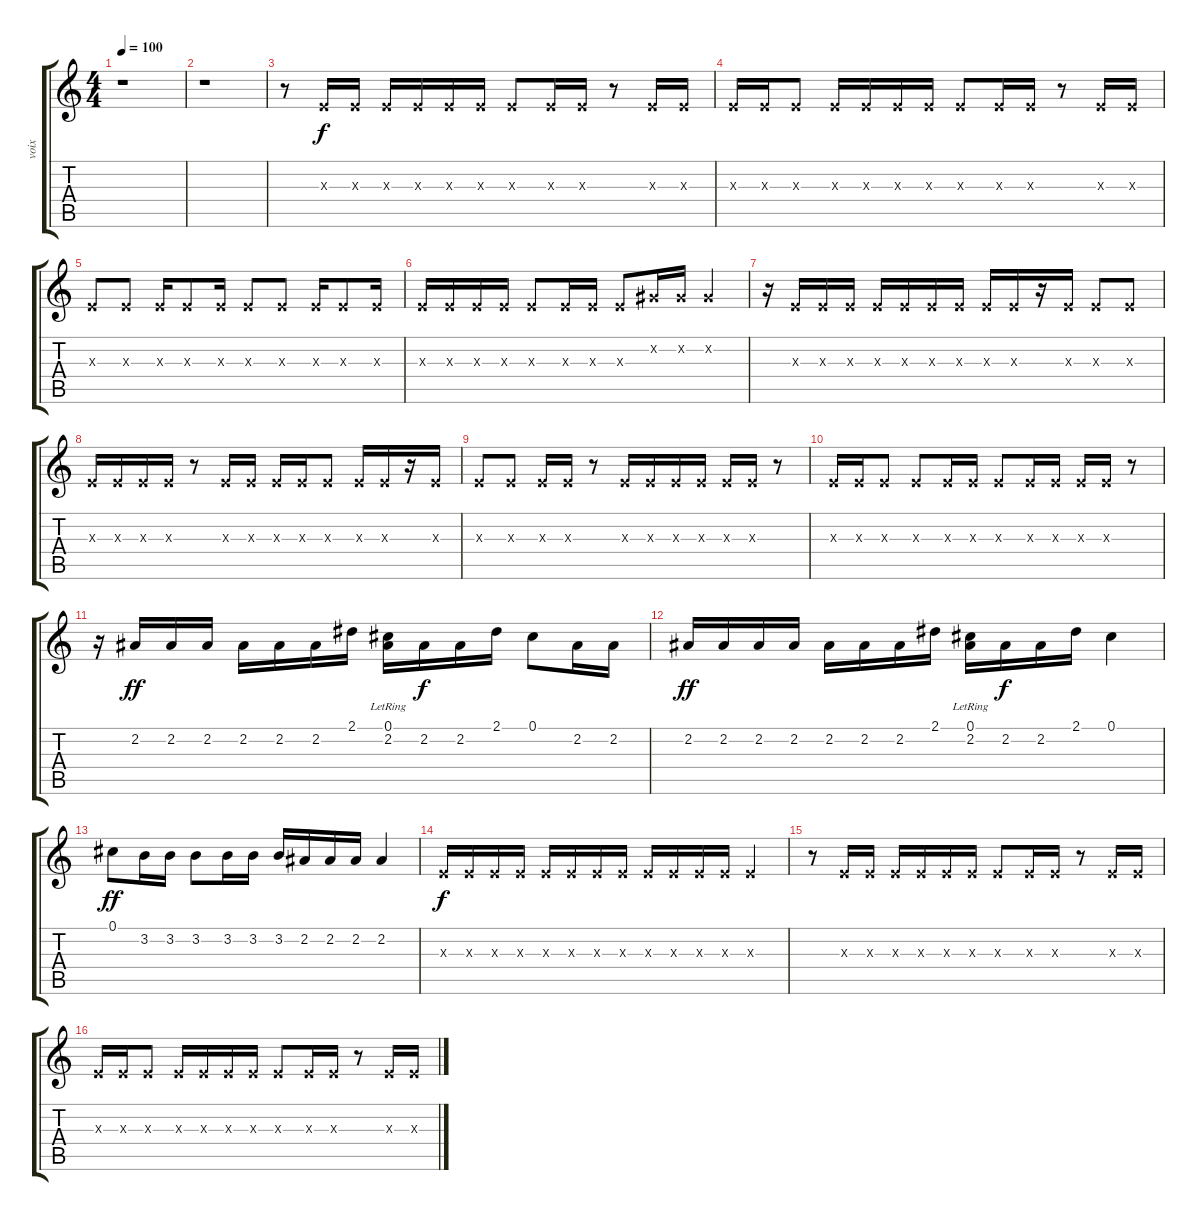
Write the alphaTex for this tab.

\track ("voix" "voix") {instrument guitarharmonics}
\staff {score tabs}
\tuning (Db4 Ab3 E3 B2 Gb2 Db2) {hide}
\ts (4 4)
\tempo 100
\clef g2
\ks c
r.1{dy f} |
r.1 |
r.8 0.3{x}.16 0.3{x}.16 0.3{x}.16 0.3{x}.16 0.3{x}.16 0.3{x}.16 0.3{x}.8 0.3{x}.16 0.3{x}.16 r.8 0.3{x}.16 0.3{x}.16 |
0.3{x}.16 0.3{x}.16 0.3{x}.8 0.3{x}.16 0.3{x}.16 0.3{x}.16 0.3{x}.16 0.3{x}.8 0.3{x}.16 0.3{x}.16 r.8 0.3{x}.16 0.3{x}.16 |
0.3{x}.8 0.3{x}.8 0.3{x}.16 0.3{x}.8 0.3{x}.16 0.3{x}.8 0.3{x}.8 0.3{x}.16 0.3{x}.8 0.3{x}.16 |
0.3{x}.16 0.3{x}.16 0.3{x}.16 0.3{x}.16 0.3{x}.8 0.3{x}.16 0.3{x}.16 0.3{x}.8 0.2{x}.16 0.2{x}.16 0.2{x}.4 |
r.16 0.3{x}.16 0.3{x}.16 0.3{x}.16 0.3{x}.16 0.3{x}.16 0.3{x}.16 0.3{x}.16 0.3{x}.16 0.3{x}.16 r.16 0.3{x}.16 0.3{x}.8 0.3{x}.8 |
0.3{x}.16 0.3{x}.16 0.3{x}.16 0.3{x}.16 r.8 0.3{x}.16 0.3{x}.16 0.3{x}.16 0.3{x}.16 0.3{x}.8 0.3{x}.16 0.3{x}.16 r.16 0.3{x}.16 |
0.3{x}.8 0.3{x}.8 0.3{x}.16 0.3{x}.16 r.8 0.3{x}.16 0.3{x}.16 0.3{x}.16 0.3{x}.16 0.3{x}.16 0.3{x}.16 r.8 |
0.3{x}.16 0.3{x}.16 0.3{x}.8 0.3{x}.8 0.3{x}.16 0.3{x}.16 0.3{x}.8 0.3{x}.16 0.3{x}.16 0.3{x}.16 0.3{x}.16 r.8 |
r.16{instrument violin} 2.2.16{dy ff} 2.2.16 2.2.16 2.2.16 2.2.16 2.2.16 2.1.16 (0.1{lr} 2.2).16 2.2.16{dy f} 2.2.16 2.1.16 0.1.8 2.2.16 2.2.16 |
2.2.16{dy ff instrument violin} 2.2.16 2.2.16 2.2.16 2.2.16 2.2.16 2.2.16 2.1.16 (0.1{lr} 2.2).16 2.2.16{dy f} 2.2.16 2.1.16 0.1.4 |
0.1.8{dy ff instrument violin} 3.2.16 3.2.16 3.2.8 3.2.16 3.2.16 3.2.16 2.2.16 2.2.16 2.2.16 2.2.4 |
0.3{x}.16{dy f instrument guitarharmonics} 0.3{x}.16 0.3{x}.16 0.3{x}.16 0.3{x}.16 0.3{x}.16 0.3{x}.16 0.3{x}.16 0.3{x}.16 0.3{x}.16 0.3{x}.16 0.3{x}.16 0.3{x}.4 |
r.8 0.3{x}.16 0.3{x}.16 0.3{x}.16 0.3{x}.16 0.3{x}.16 0.3{x}.16 0.3{x}.8 0.3{x}.16 0.3{x}.16 r.8 0.3{x}.16 0.3{x}.16 |
0.3{x}.16 0.3{x}.16 0.3{x}.8 0.3{x}.16 0.3{x}.16 0.3{x}.16 0.3{x}.16 0.3{x}.8 0.3{x}.16 0.3{x}.16 r.8 0.3{x}.16 0.3{x}.16
